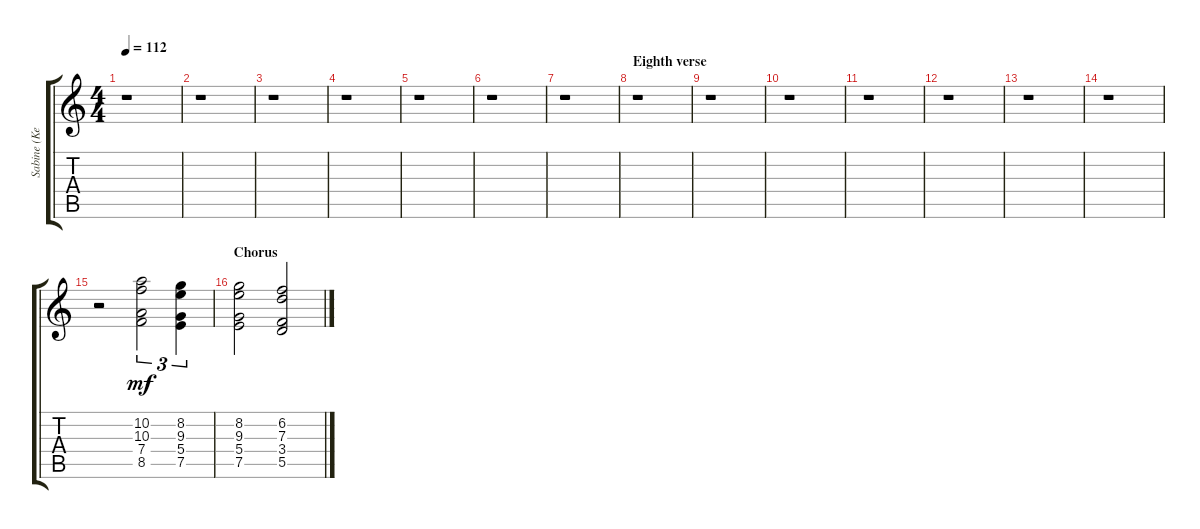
\track ("Sabine (KeybHigh)" "Sabine (Ke") {instrument stringensemble1}
\staff {score tabs}
\tuning (E5 B4 G4 D4 A3 E3) {hide}
\ts (4 4)
\tempo 112
\clef g2
\ks c
r.1{dy f} |
r.1 |
r.1 |
r.1 |
r.1 |
r.1 |
r.1 |
\section ("" "Eighth verse")
r.1 |
r.1 |
r.1 |
r.1 |
r.1 |
r.1 |
r.1 |
r.2{volume 13} (10.2 10.3 7.4 8.5).2{tu (3 2) dy mf} (8.2 9.3 5.4 7.5).4{tu (3 2)} |
\section ("" "Chorus")
(8.2 9.3 5.4 7.5).2 (6.2 7.3 3.4 5.5).2
